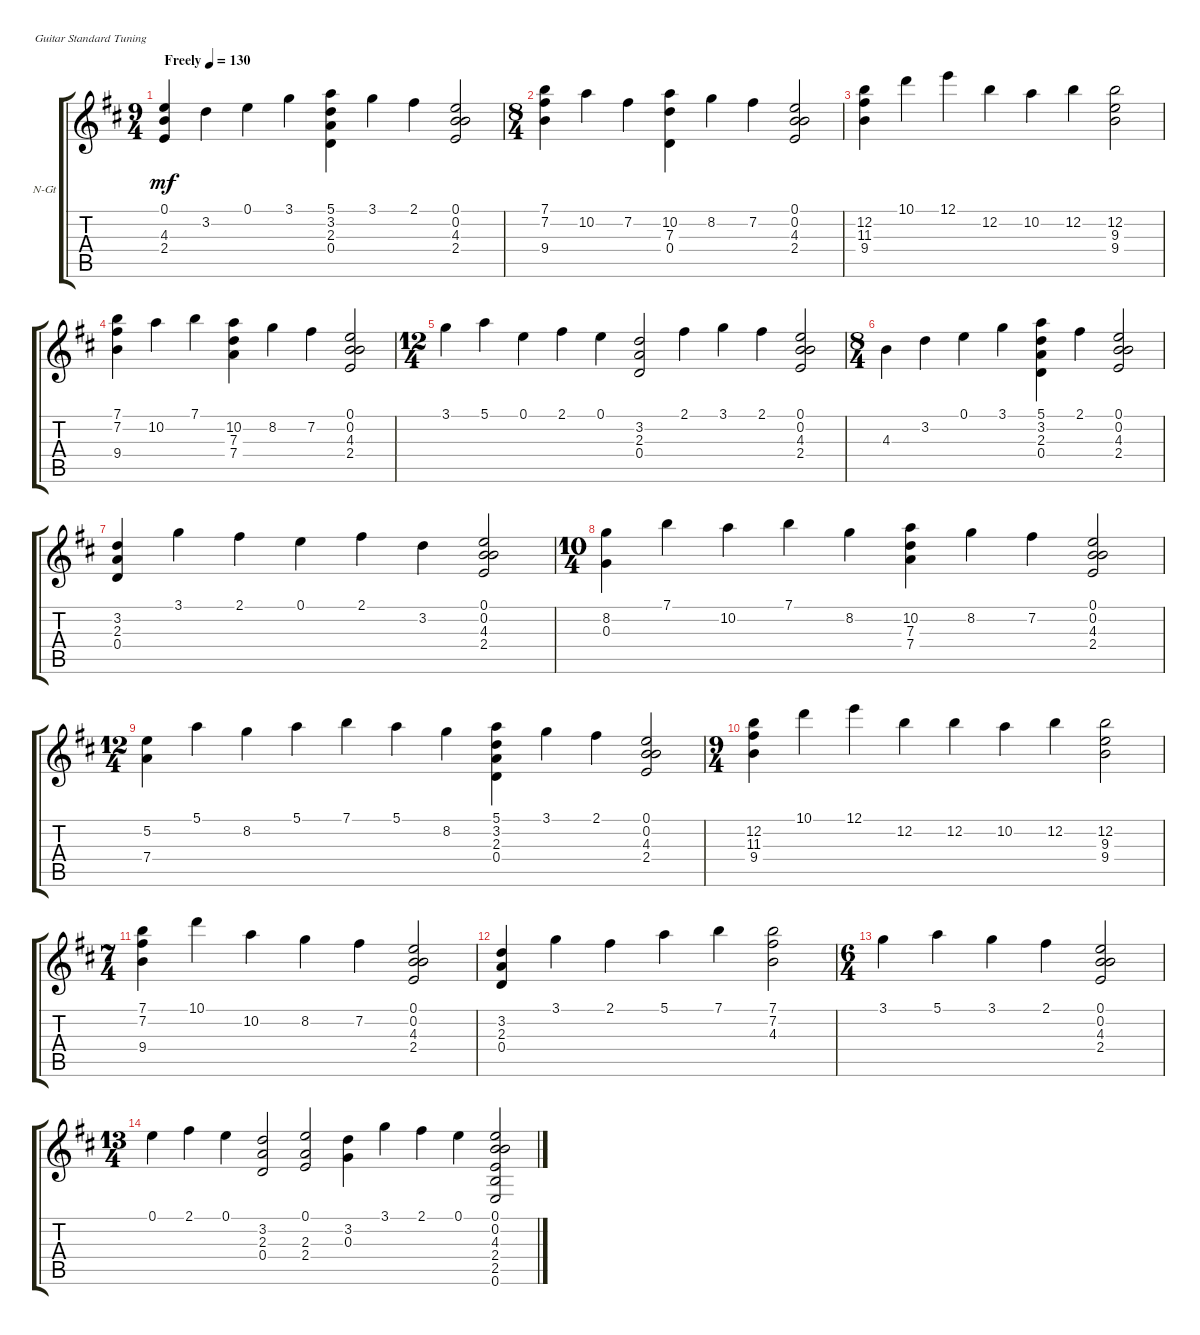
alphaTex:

\defaultSystemsLayout 4
\bracketExtendMode groupsimilarinstruments
\firstSystemTrackNameOrientation horizontal
\otherSystemsTrackNameOrientation horizontal
\track ("Nylon Guitar" "N-Gt") {instrument acousticguitarnylon}
\staff {score tabs}
\tuning (E4 B3 G3 D3 A2 E2)
\ts (9 4)
\tempo (130 "Freely")
\clef g2
\ks d
(0.1 4.3 2.4).4{dy mf instrument acousticguitarnylon} 3.2.4 0.1.4 3.1.4 (5.1 3.2 2.3 0.4).4 3.1.4 2.1.4 (0.1 0.2 4.3 2.4).2 |
\ts (8 4)
(7.1 7.2 9.4).4 10.2.4 7.2.4 (10.2 7.3 0.4).4 8.2.4 7.2.4 (0.1 0.2 4.3 2.4).2 |
(12.2 11.3 9.4).4 10.1.4 12.1.4 12.2.4 10.2.4 12.2.4 (12.2 9.3 9.4).2 |
(7.1 7.2 9.4).4 10.2.4 7.1.4 (10.2 7.3 7.4).4 8.2.4 7.2.4 (0.1 0.2 4.3 2.4).2 |
\ts (12 4)
3.1.4 5.1.4 0.1.4 2.1.4 0.1.4 (3.2 2.3 0.4).2 2.1.4 3.1.4 2.1.4 (0.1 0.2 4.3 2.4).2 |
\ts (8 4)
4.3.4 3.2.4 0.1.4 3.1.4 (5.1 3.2 2.3 0.4).4 2.1.4 (0.1 0.2 4.3 2.4).2 |
(0.4 2.3 3.2).4 3.1.4 2.1.4 0.1.4 2.1.4 3.2.4 (0.1 0.2 4.3 2.4).2 |
\ts (10 4)
(8.2 0.3).4 7.1.4 10.2.4 7.1.4 8.2.4 (10.2 7.3 7.4).4 8.2.4 7.2.4 (0.2 0.1 4.3 2.4).2 |
\ts (12 4)
(5.2 7.4).4 5.1.4 8.2.4 5.1.4 7.1.4 5.1.4 8.2.4 (5.1 3.2 2.3 0.4).4 3.1.4 2.1.4 (0.1 0.2 4.3 2.4).2 |
\ts (9 4)
(9.4 11.3 12.2).4 10.1.4 12.1.4 12.2.4 12.2.4 10.2.4 12.2.4 (12.2 9.3 9.4).2 |
\ts (7 4)
(7.1 7.2 9.4).4 10.1.4 10.2.4 8.2.4 7.2.4 (0.1 0.2 4.3 2.4).2 |
(0.4 2.3 3.2).4 3.1.4 2.1.4 5.1.4 7.1.4 (7.1 7.2 4.3).2 |
\ts (6 4)
3.1.4 5.1.4 3.1.4 2.1.4 (0.1 0.2 4.3 2.4).2 |
\ts (13 4)
0.1.4 2.1.4 0.1.4 (3.2 2.3 0.4).2 (2.4 2.3 0.1).2 (3.2 0.3).4 3.1.4 2.1.4 0.1.4 (0.1 0.2 4.3 2.4 2.5 0.6).2
